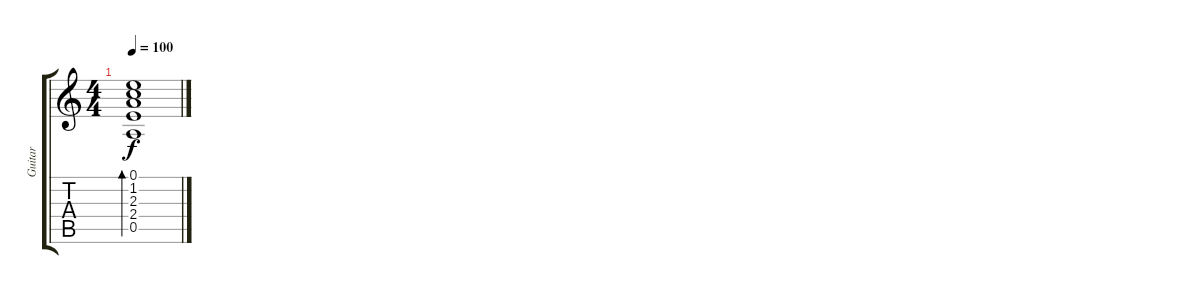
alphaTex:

\track ("Guitar" "Guitar") {instrument acousticguitarsteel}
\staff {score tabs}
\tuning (E4 B3 G3 D3 A2 E2) {hide}
\ts (4 4)
\tempo 100
\clef g2
\ks c
(0.1 1.2 2.3 2.4 0.5).1{bd 240 dy f}
